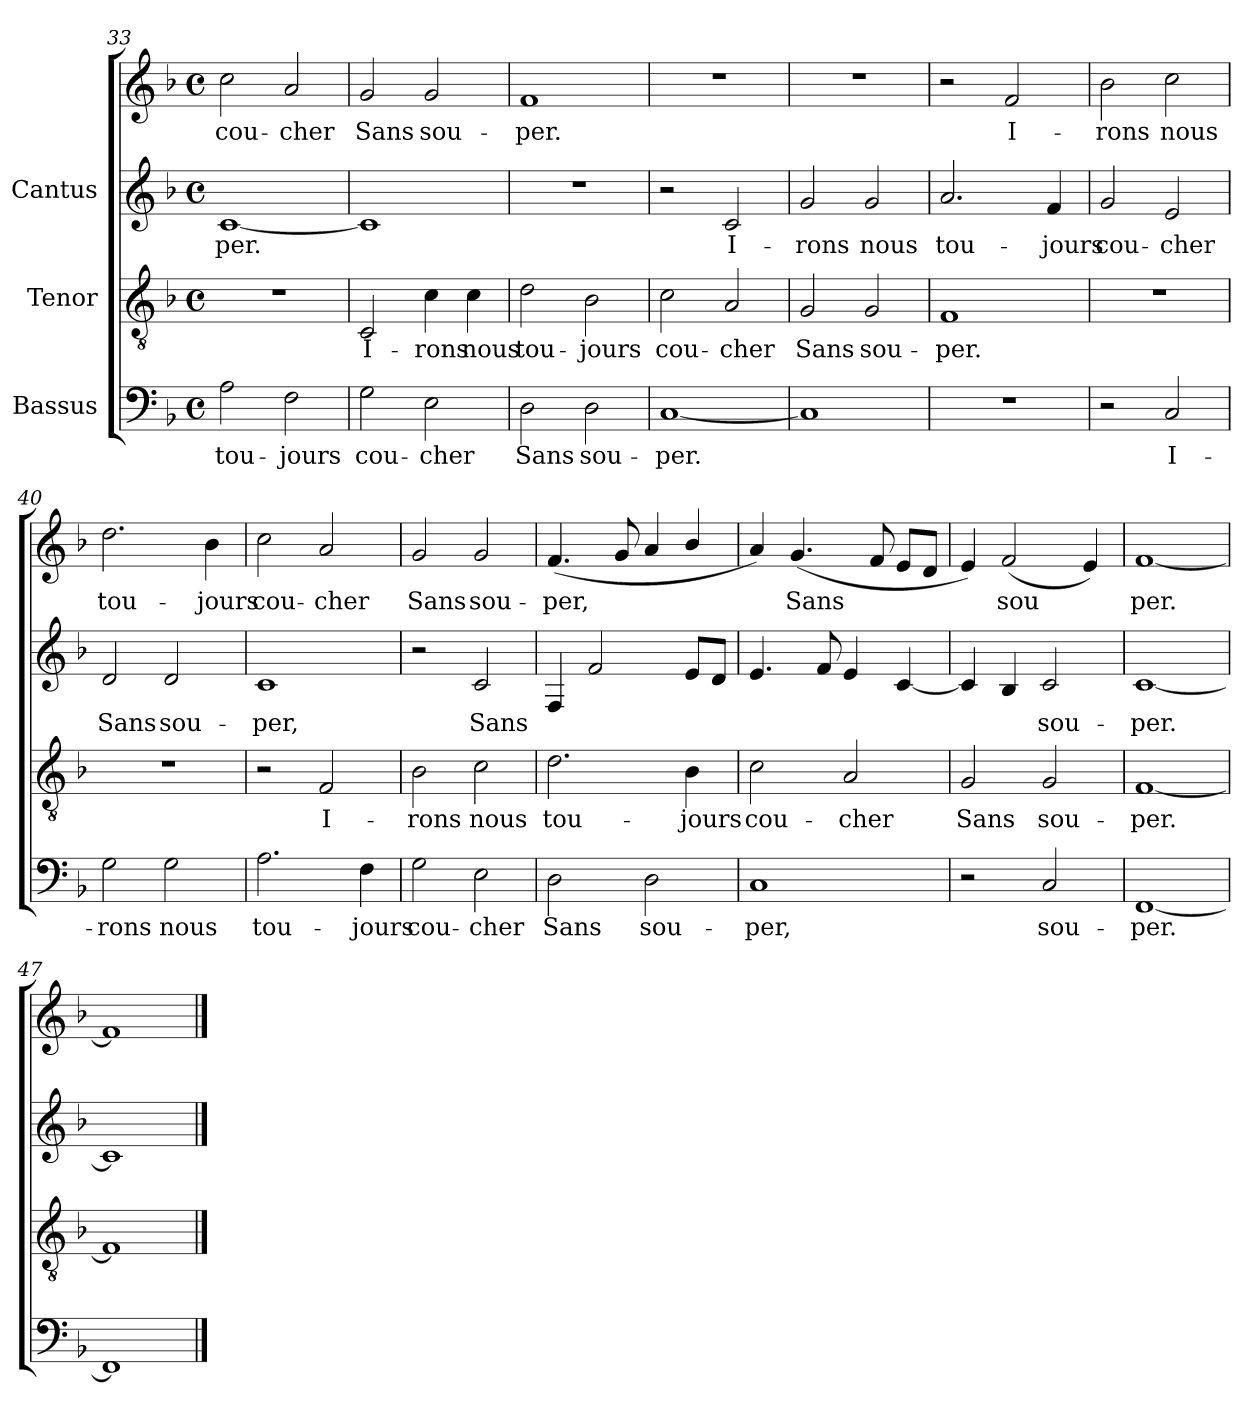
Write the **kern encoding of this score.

**kern	**text	**kern	**text	**kern	**text	**kern	**text
*part3	*part3	*part2	*part2	*part1	*part1	*part1	*part1
*staff4	*staff4	*staff3	*staff3	*staff2	*staff2	*staff1	*staff1
*I"Bassus	*	*I"Tenor	*	*I"Cantus	*	*	*
*clefF4	*	*clefGv2	*	*clefG2	*	*clefG2	*
*k[b-]	*	*k[b-]	*	*k[b-]	*	*k[b-]	*
*F:	*	*F:	*	*F:	*	*F:	*
*M4/4	*	*M4/4	*	*M4/4	*	*M4/4	*
*met(c)	*	*met(c)	*	*met(c)	*	*met(c)	*
=33	=33	=33	=33	=33	=33	=33	=33
!	!LO:LY:b:cj	!	!	!	!LO:LY:b:cj	!	!LO:LY:b:cj
2A\	tou-	1r	.	[<1c	per.	2cc\	-cou-
!	!LO:LY:b:cj	!	!	!	!	!	!LO:LY:b:cj
2F\	-jours	.	.	.	.	2a/	-cher
=34	=34	=34	=34	=34	=34	=34	=34
!	!LO:LY:b:cj	!	!LO:LY:b:cj	!	!	!	!LO:LY:b:cj
2G\	cou-	2C/	I-	1c]	.	2g/	Sans
!	!LO:LY:b:cj	!	!LO:LY:b:cj	!	!	!	!LO:LY:b:cj
2E\	-cher	4c\	-rons	.	.	2g/	sou-
!	!	!	!LO:LY:b:cj	!	!	!	!
.	.	4c\	nous	.	.	.	.
=35	=35	=35	=35	=35	=35	=35	=35
!	!LO:LY:b:cj	!	!LO:LY:b:cj	!	!	!	!LO:LY:b:cj
2D\	Sans	2d\	tou-	1r	.	1f	-per.
!	!LO:LY:b:cj	!	!LO:LY:b:cj	!	!	!	!
2D\	sou-	2B-\	-jours	.	.	.	.
!!LO:LB:g=z
=36	=36	=36	=36	=36	=36	=36	=36
!	!LO:LY:b:cj	!	!LO:LY:b:cj	!	!	!	!
[<1C	-per.	2c\	cou-	2r	.	1r	.
!	!	!	!LO:LY:b:cj	!	!LO:LY:b:cj	!	!
.	.	2A/	-cher	2c/	I-	.	.
=37	=37	=37	=37	=37	=37	=37	=37
!	!	!	!LO:LY:b:cj	!	!LO:LY:b:cj	!	!
1C]	.	2G/	Sans	2g/	-rons	1r	.
!	!	!	!LO:LY:b:cj	!	!LO:LY:b:cj	!	!
.	.	2G/	sou-	2g/	nous	.	.
=38	=38	=38	=38	=38	=38	=38	=38
!	!	!	!LO:LY:b:cj	!	!LO:LY:b:cj	!	!
1r	.	1F	-per.	2.a/	-tou-	2r	.
!	!	!	!	!	!	!	!LO:LY:b:cj
.	.	.	.	.	.	2f/	I-
!	!	!	!	!	!LO:LY:b:cj	!	!
.	.	.	.	4f/	-jours	.	.
=39	=39	=39	=39	=39	=39	=39	=39
!	!	!	!	!	!LO:LY:b:cj	!	!LO:LY:b:cj
2r	.	1r	.	2g/	cou-	2b-\	rons
!	!LO:LY:b:cj	!	!	!	!LO:LY:b:cj	!	!LO:LY:b:cj
2C/	I-	.	.	2e/	-cher	2cc\	nous
=40	=40	=40	=40	=40	=40	=40	=40
!	!LO:LY:b:cj	!	!	!	!LO:LY:b:cj	!	!LO:LY:b:cj
2G\	-rons	1r	.	2d/	Sans	2.dd\	tou-
!	!LO:LY:b:cj	!	!	!	!LO:LY:b:cj	!	!
2G\	nous	.	.	2d/	sou-	.	.
!	!	!	!	!	!	!	!LO:LY:b:cj
.	.	.	.	.	.	4b-\	-jours
=41	=41	=41	=41	=41	=41	=41	=41
!	!LO:LY:b:cj	!	!	!	!LO:LY:b:cj	!	!LO:LY:b:cj
2.A\	tou-	2r	.	1c	per,	2cc\	-cou-
!	!	!	!LO:LY:b:cj	!	!	!	!LO:LY:b:cj
.	.	2F/	I-	.	.	2a/	-cher
!	!LO:LY:b:cj	!	!	!	!	!	!
4F\	-jours	.	.	.	.	.	.
=42	=42	=42	=42	=42	=42	=42	=42
!	!LO:LY:b:cj	!	!LO:LY:b:cj	!	!	!	!LO:LY:b:cj
2G\	cou-	2B-\	-rons	2r	.	2g/	Sans
!	!LO:LY:b:cj	!	!LO:LY:b:cj	!	!LO:LY:b:cj	!	!LO:LY:b:cj
2E\	-cher	2c\	nous	2c/	-Sans	2g/	sou-
!!LO:PB:g=z
=43	=43	=43	=43	=43	=43	=43	=43
!	!LO:LY:b:cj	!	!LO:LY:b:cj	!	!	!	!LO:LY:b:cj
2D\	Sans	2.d\	tou-	4F/	.	(<4.f/	per,
.	.	.	.	2f/	.	.	.
!	!	!	!	!	!	!	!LO:LY:b:cj
.	.	.	.	.	.	8g/	.
!	!LO:LY:b:cj	!	!	!	!	!	!LO:LY:b:cj
2D\	sou-	.	.	.	.	4a/	.
!	!	!	!LO:LY:b:cj	!	!	!	!LO:LY:b:cj
.	.	4B-\	-jours	8e/L	.	4b-/	.
.	.	.	.	8d/J	.	.	.
=44	=44	=44	=44	=44	=44	=44	=44
!	!LO:LY:b:cj	!	!LO:LY:b:cj	!	!	!	!LO:LY:b:cj
1C	-per,	2c\	cou-	4.e/	.	4a/)	.
!	!	!	!	!	!	!	!LO:LY:b:cj
.	.	.	.	.	.	(<4.g/	Sans
.	.	.	.	8f/	.	.	.
!	!	!	!LO:LY:b:cj	!	!	!	!
.	.	2A/	-cher	4e/	.	.	.
!	!	!	!	!	!	!	!LO:LY:b:cj
.	.	.	.	.	.	8f/	.
!	!	!	!	!	!	!	!LO:LY:b:cj
.	.	.	.	[<4c/	.	8e/L	.
!	!	!	!	!	!	!	!LO:LY:b:cj
.	.	.	.	.	.	8d/J	.
=45	=45	=45	=45	=45	=45	=45	=45
!	!	!	!LO:LY:b:cj	!	!LO:LY:b:cj	!	!LO:LY:b:cj
2r	.	2G/	Sans	4c/]	-	4e/)	.
!	!	!	!	!	!LO:LY:b:cj	!	!LO:LY:b:cj
.	.	.	.	4B-/	.	(<2f/	sou-
!	!LO:LY:b:cj	!	!LO:LY:b:cj	!	!LO:LY:b:cj	!	!
2C/	sou-	2G/	sou-	2c/	sou-	.	.
!	!	!	!	!	!	!	!LO:LY:b:cj
.	.	.	.	.	.	4e/)	--
=46	=46	=46	=46	=46	=46	=46	=46
!	!LO:LY:b:cj	!	!LO:LY:b:cj	!	!LO:LY:b:cj	!	!LO:LY:b:cj
[<1FF	-per.	[<1F	-per.	[<1c	per.	[<1f	-per.
=47	=47	=47	=47	=47	=47	=47	=47
1FF]	.	1F]	.	1c]	.	1f]	.
==	==	==	==	==	==	==	==
*-	*-	*-	*-	*-	*-	*-	*-
